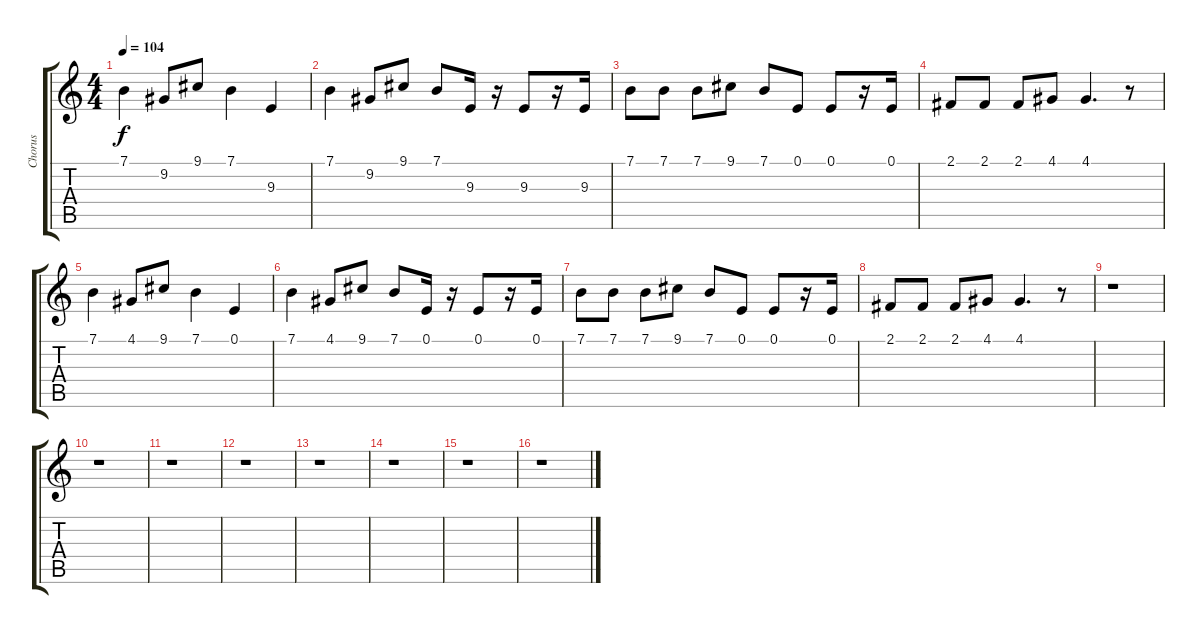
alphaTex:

\track ("Chorus" "Chorus") {instrument synthvoice}
\staff {score tabs}
\tuning (E4 B3 G3 D3 A2 E2) {hide}
\ts (4 4)
\tempo 104
\clef g2
\ks c
7.1.4{dy f} 9.2.8 9.1.8 7.1.4 9.3.4 |
7.1.4 9.2.8 9.1.8 7.1.8 9.3.16 r.16 9.3.8 r.16 9.3.16 |
7.1.8 7.1.8 7.1.8 9.1.8 7.1.8 0.1.8 0.1.8 r.16 0.1.16 |
2.1.8 2.1.8 2.1.8 4.1.8 4.1.4{d} r.8 |
7.1.4 4.1.8 9.1.8 7.1.4 0.1.4 |
7.1.4 4.1.8 9.1.8 7.1.8 0.1.16 r.16 0.1.8 r.16 0.1.16 |
7.1.8 7.1.8 7.1.8 9.1.8 7.1.8 0.1.8 0.1.8 r.16 0.1.16 |
2.1.8 2.1.8 2.1.8 4.1.8 4.1.4{d} r.8 |
r.1 |
r.1 |
r.1 |
r.1 |
r.1 |
r.1 |
r.1 |
r.1
